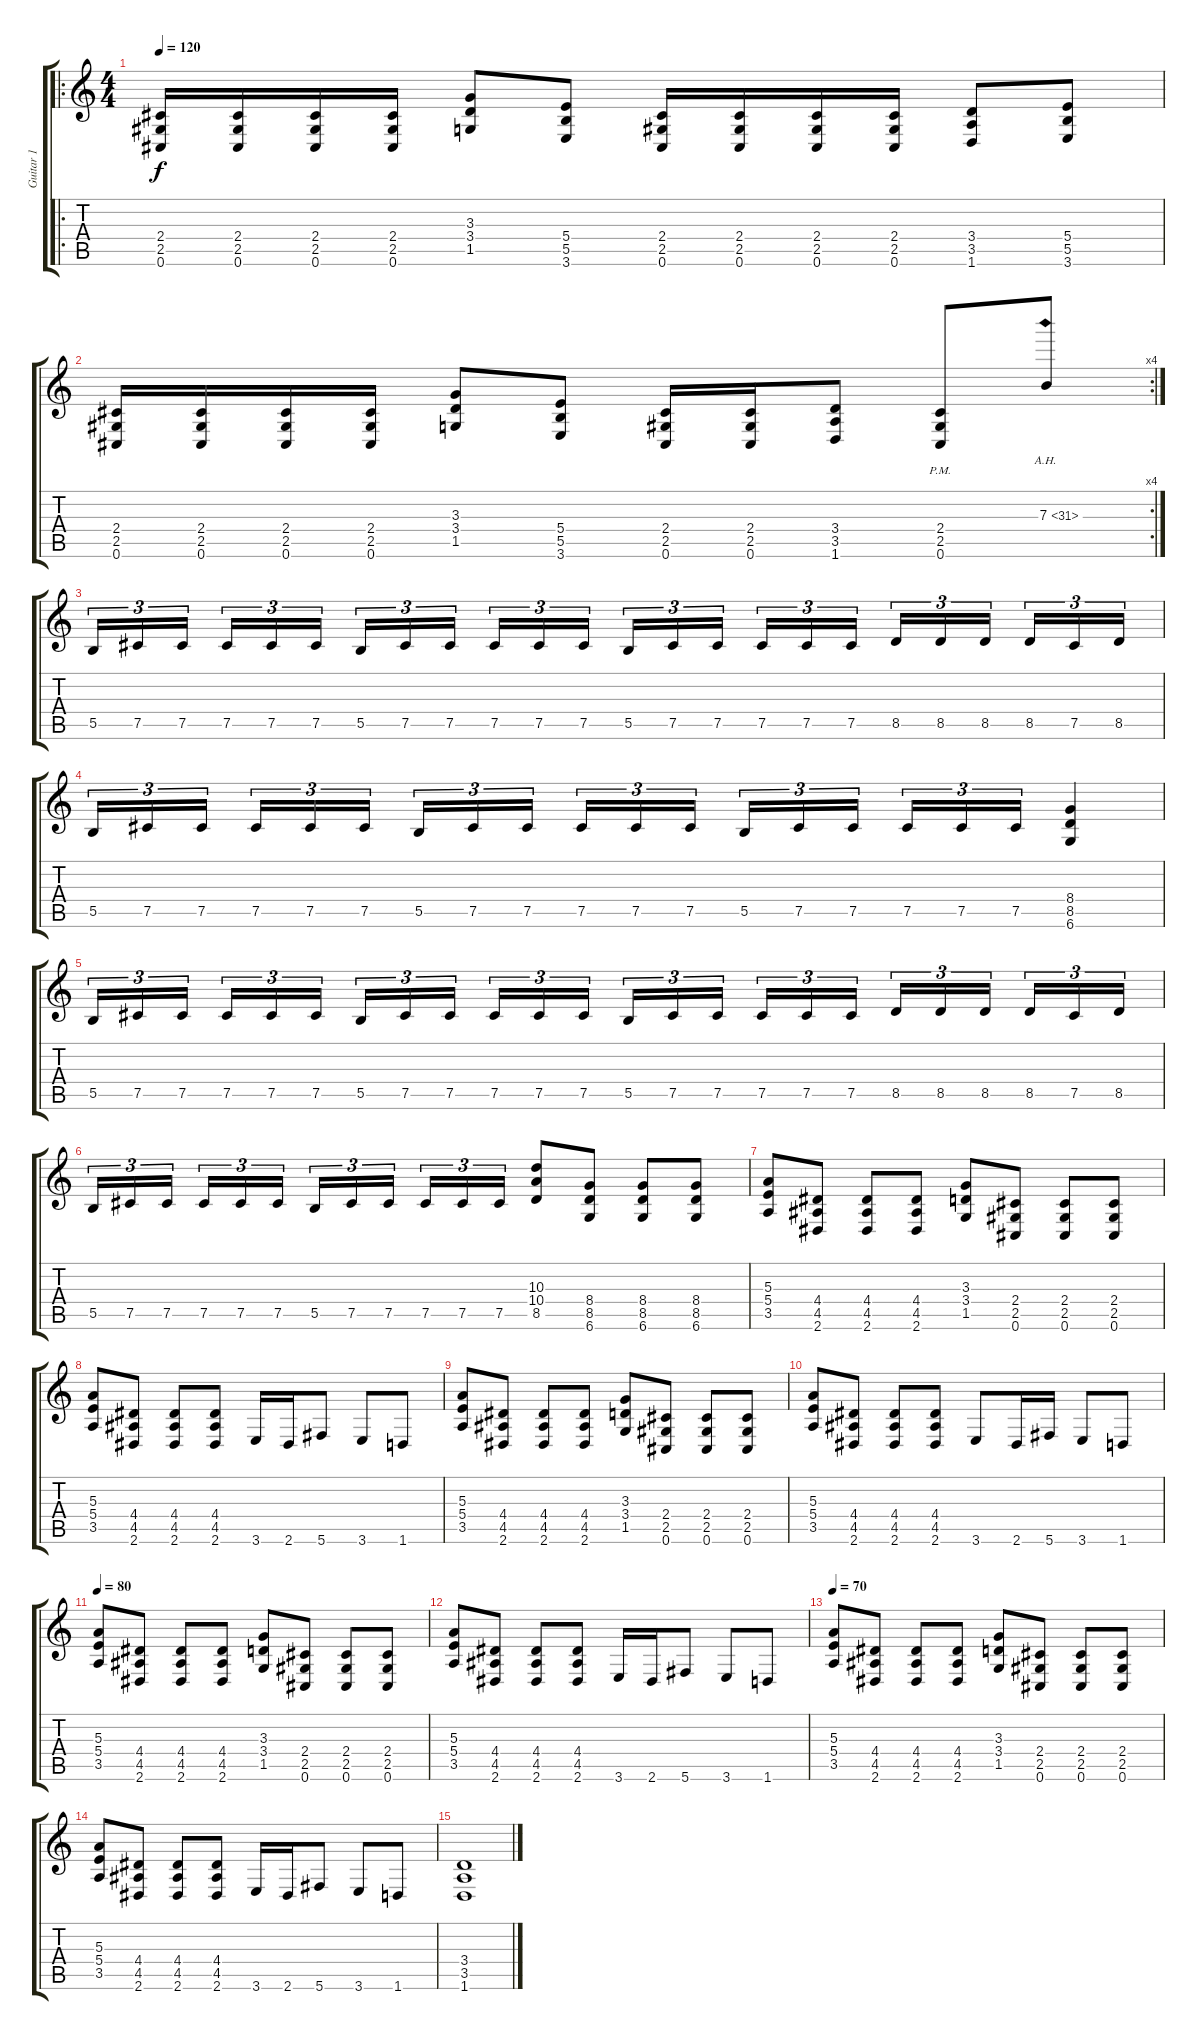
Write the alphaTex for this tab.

\track ("Guitar 1" "Guitar 1") {instrument distortionguitar}
\staff {score tabs}
\tuning (Db4 Ab3 E3 B2 Gb2 Db2) {hide}
\ro
\ts (4 4)
\tempo 120
\clef g2
\ks c
(2.4 2.5 0.6).16{dy f} (2.4 2.5 0.6).16 (2.4 2.5 0.6).16 (2.4 2.5 0.6).16 (3.3 3.4 1.5).8 (5.4 5.5 3.6).8 (2.4 2.5 0.6).16 (2.4 2.5 0.6).16 (2.4 2.5 0.6).16 (2.4 2.5 0.6).16 (3.4 3.5 1.6).8 (5.4 5.5 3.6).8 |
\rc 4
(2.4 2.5 0.6).16 (2.4 2.5 0.6).16 (2.4 2.5 0.6).16 (2.4 2.5 0.6).16 (3.3 3.4 1.5).8 (5.4 5.5 3.6).8 (2.4 2.5 0.6).16 (2.4 2.5 0.6).16 (3.4 3.5 1.6).8 (2.4{pm} 2.5 0.6).8 7.3{ah 24}.8 |
5.5.16{tu (3 2)} 7.5.16{tu (3 2)} 7.5.16{tu (3 2) beam splitsecondary} 7.5.16{tu (3 2)} 7.5.16{tu (3 2)} 7.5.16{tu (3 2)} 5.5.16{tu (3 2)} 7.5.16{tu (3 2)} 7.5.16{tu (3 2) beam splitsecondary} 7.5.16{tu (3 2)} 7.5.16{tu (3 2)} 7.5.16{tu (3 2)} 5.5.16{tu (3 2)} 7.5.16{tu (3 2)} 7.5.16{tu (3 2) beam splitsecondary} 7.5.16{tu (3 2)} 7.5.16{tu (3 2)} 7.5.16{tu (3 2)} 8.5.16{tu (3 2)} 8.5.16{tu (3 2)} 8.5.16{tu (3 2) beam splitsecondary} 8.5.16{tu (3 2)} 7.5.16{tu (3 2)} 8.5.16{tu (3 2)} |
5.5.16{tu (3 2)} 7.5.16{tu (3 2)} 7.5.16{tu (3 2) beam splitsecondary} 7.5.16{tu (3 2)} 7.5.16{tu (3 2)} 7.5.16{tu (3 2)} 5.5.16{tu (3 2)} 7.5.16{tu (3 2)} 7.5.16{tu (3 2) beam splitsecondary} 7.5.16{tu (3 2)} 7.5.16{tu (3 2)} 7.5.16{tu (3 2)} 5.5.16{tu (3 2)} 7.5.16{tu (3 2)} 7.5.16{tu (3 2) beam splitsecondary} 7.5.16{tu (3 2)} 7.5.16{tu (3 2)} 7.5.16{tu (3 2)} (8.4 8.5 6.6).4 |
5.5.16{tu (3 2)} 7.5.16{tu (3 2)} 7.5.16{tu (3 2) beam splitsecondary} 7.5.16{tu (3 2)} 7.5.16{tu (3 2)} 7.5.16{tu (3 2)} 5.5.16{tu (3 2)} 7.5.16{tu (3 2)} 7.5.16{tu (3 2) beam splitsecondary} 7.5.16{tu (3 2)} 7.5.16{tu (3 2)} 7.5.16{tu (3 2)} 5.5.16{tu (3 2)} 7.5.16{tu (3 2)} 7.5.16{tu (3 2) beam splitsecondary} 7.5.16{tu (3 2)} 7.5.16{tu (3 2)} 7.5.16{tu (3 2)} 8.5.16{tu (3 2)} 8.5.16{tu (3 2)} 8.5.16{tu (3 2) beam splitsecondary} 8.5.16{tu (3 2)} 7.5.16{tu (3 2)} 8.5.16{tu (3 2)} |
5.5.16{tu (3 2)} 7.5.16{tu (3 2)} 7.5.16{tu (3 2) beam splitsecondary} 7.5.16{tu (3 2)} 7.5.16{tu (3 2)} 7.5.16{tu (3 2)} 5.5.16{tu (3 2)} 7.5.16{tu (3 2)} 7.5.16{tu (3 2) beam splitsecondary} 7.5.16{tu (3 2)} 7.5.16{tu (3 2)} 7.5.16{tu (3 2)} (10.3 10.4 8.5).8 (8.4 8.5 6.6).8 (8.4 8.5 6.6).8 (8.4 8.5 6.6).8 |
(5.3 5.4 3.5).8 (4.4 4.5 2.6).8 (4.4 4.5 2.6).8 (4.4 4.5 2.6).8 (3.3 3.4 1.5).8 (2.4 2.5 0.6).8 (2.4 2.5 0.6).8 (2.4 2.5 0.6).8 |
(5.3 5.4 3.5).8 (4.4 4.5 2.6).8 (4.4 4.5 2.6).8 (4.4 4.5 2.6).8 3.6.16 2.6.16 5.6.8 3.6.8 1.6.8 |
(5.3 5.4 3.5).8 (4.4 4.5 2.6).8 (4.4 4.5 2.6).8 (4.4 4.5 2.6).8 (3.3 3.4 1.5).8 (2.4 2.5 0.6).8 (2.4 2.5 0.6).8 (2.4 2.5 0.6).8 |
(5.3 5.4 3.5).8 (4.4 4.5 2.6).8 (4.4 4.5 2.6).8 (4.4 4.5 2.6).8 3.6.8 2.6.16 5.6.16 3.6.8 1.6.8 |
\tempo 80
(5.3 5.4 3.5).8 (4.4 4.5 2.6).8 (4.4 4.5 2.6).8 (4.4 4.5 2.6).8 (3.3 3.4 1.5).8 (2.4 2.5 0.6).8 (2.4 2.5 0.6).8 (2.4 2.5 0.6).8 |
(5.3 5.4 3.5).8 (4.4 4.5 2.6).8 (4.4 4.5 2.6).8 (4.4 4.5 2.6).8 3.6.16 2.6.16 5.6.8 3.6.8 1.6.8 |
\tempo 70
(5.3 5.4 3.5).8 (4.4 4.5 2.6).8 (4.4 4.5 2.6).8 (4.4 4.5 2.6).8 (3.3 3.4 1.5).8 (2.4 2.5 0.6).8 (2.4 2.5 0.6).8 (2.4 2.5 0.6).8 |
(5.3 5.4 3.5).8 (4.4 4.5 2.6).8 (4.4 4.5 2.6).8 (4.4 4.5 2.6).8 3.6.16 2.6.16 5.6.8 3.6.8 1.6.8 |
(3.4 3.5 1.6).1
